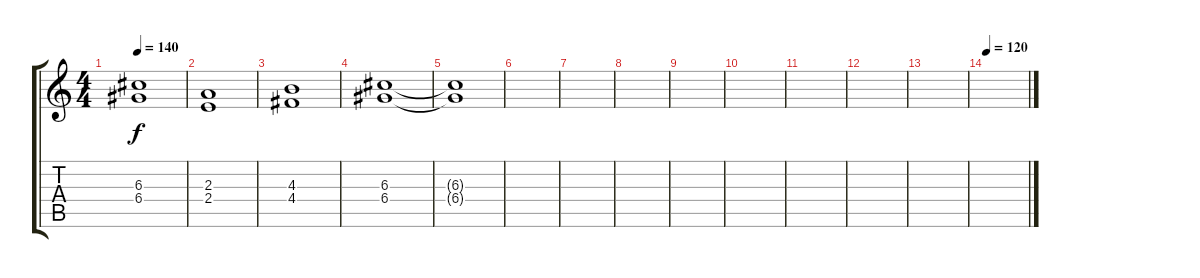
\track "" {instrument overdrivenguitar}
\staff {score tabs}
\tuning (E4 B3 G3 D3 A2 E2) {hide}
\ts (4 4)
\tempo 140
\clef g2
\ks c
(6.3{t} 6.4{t}).1{dy f} |
(2.3 2.4).1 |
(4.3 4.4).1 |
(6.3 6.4).1{volume 0} |
(6.3{t} 6.4{t}).1 |
|
|
|
|
|
|
|
|
\tempo 120
